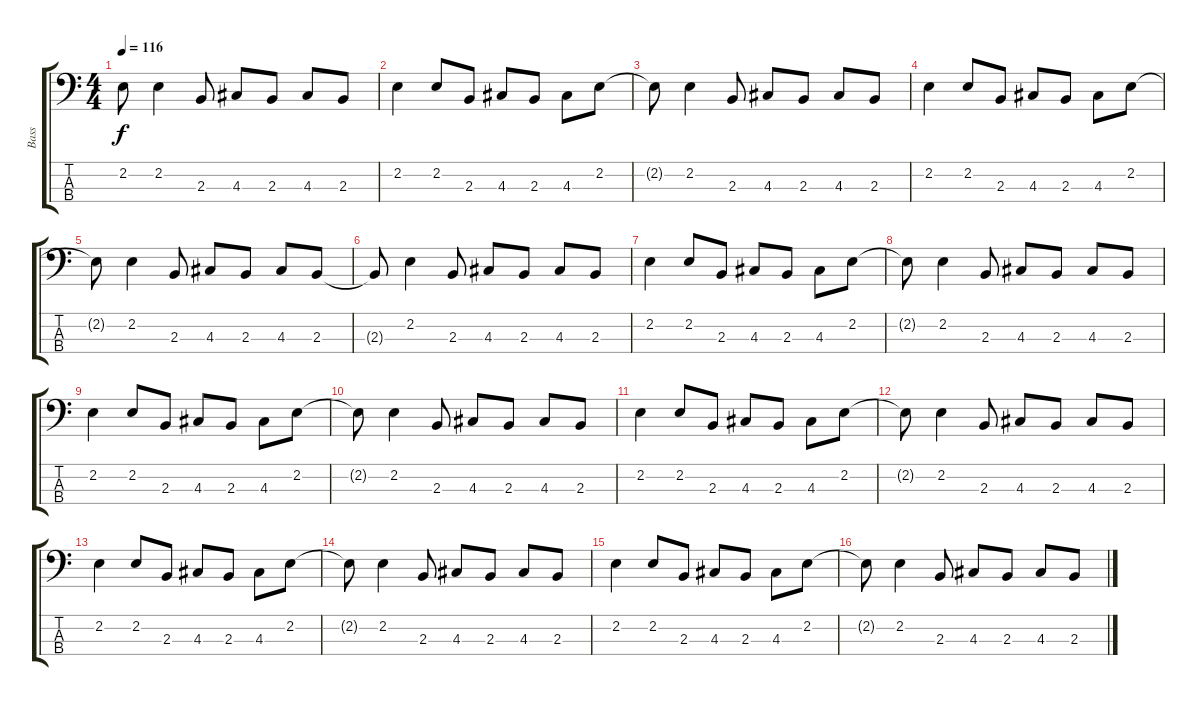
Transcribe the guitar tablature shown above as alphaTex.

\track ("Bass" "Bass") {instrument electricbassfinger}
\staff {score tabs}
\tuning (G2 D2 A1 E1) {hide}
\ts (4 4)
\tempo 116
\clef f4
\ks c
2.2{t}.8{dy f} 2.2.4 2.3.8 4.3.8 2.3.8 4.3.8 2.3.8 |
2.2.4 2.2.8 2.3.8 4.3.8 2.3.8 4.3.8 2.2.8 |
2.2{t}.8 2.2.4 2.3.8 4.3.8 2.3.8 4.3.8 2.3.8 |
2.2.4 2.2.8 2.3.8 4.3.8 2.3.8 4.3.8 2.2.8 |
2.2{t}.8 2.2.4 2.3.8 4.3.8 2.3.8 4.3.8 2.3.8 |
2.3{t}.8 2.2.4 2.3.8 4.3.8 2.3.8 4.3.8 2.3.8 |
2.2.4 2.2.8 2.3.8 4.3.8 2.3.8 4.3.8 2.2.8 |
2.2{t}.8 2.2.4 2.3.8 4.3.8 2.3.8 4.3.8 2.3.8 |
2.2.4 2.2.8 2.3.8 4.3.8 2.3.8 4.3.8 2.2.8 |
2.2{t}.8 2.2.4 2.3.8 4.3.8 2.3.8 4.3.8 2.3.8 |
2.2.4 2.2.8 2.3.8 4.3.8 2.3.8 4.3.8 2.2.8 |
2.2{t}.8 2.2.4 2.3.8 4.3.8 2.3.8 4.3.8 2.3.8 |
2.2.4 2.2.8 2.3.8 4.3.8 2.3.8 4.3.8 2.2.8 |
2.2{t}.8 2.2.4 2.3.8 4.3.8 2.3.8 4.3.8 2.3.8 |
2.2.4 2.2.8 2.3.8 4.3.8 2.3.8 4.3.8 2.2.8 |
2.2{t}.8 2.2.4 2.3.8 4.3.8 2.3.8 4.3.8 2.3.8
